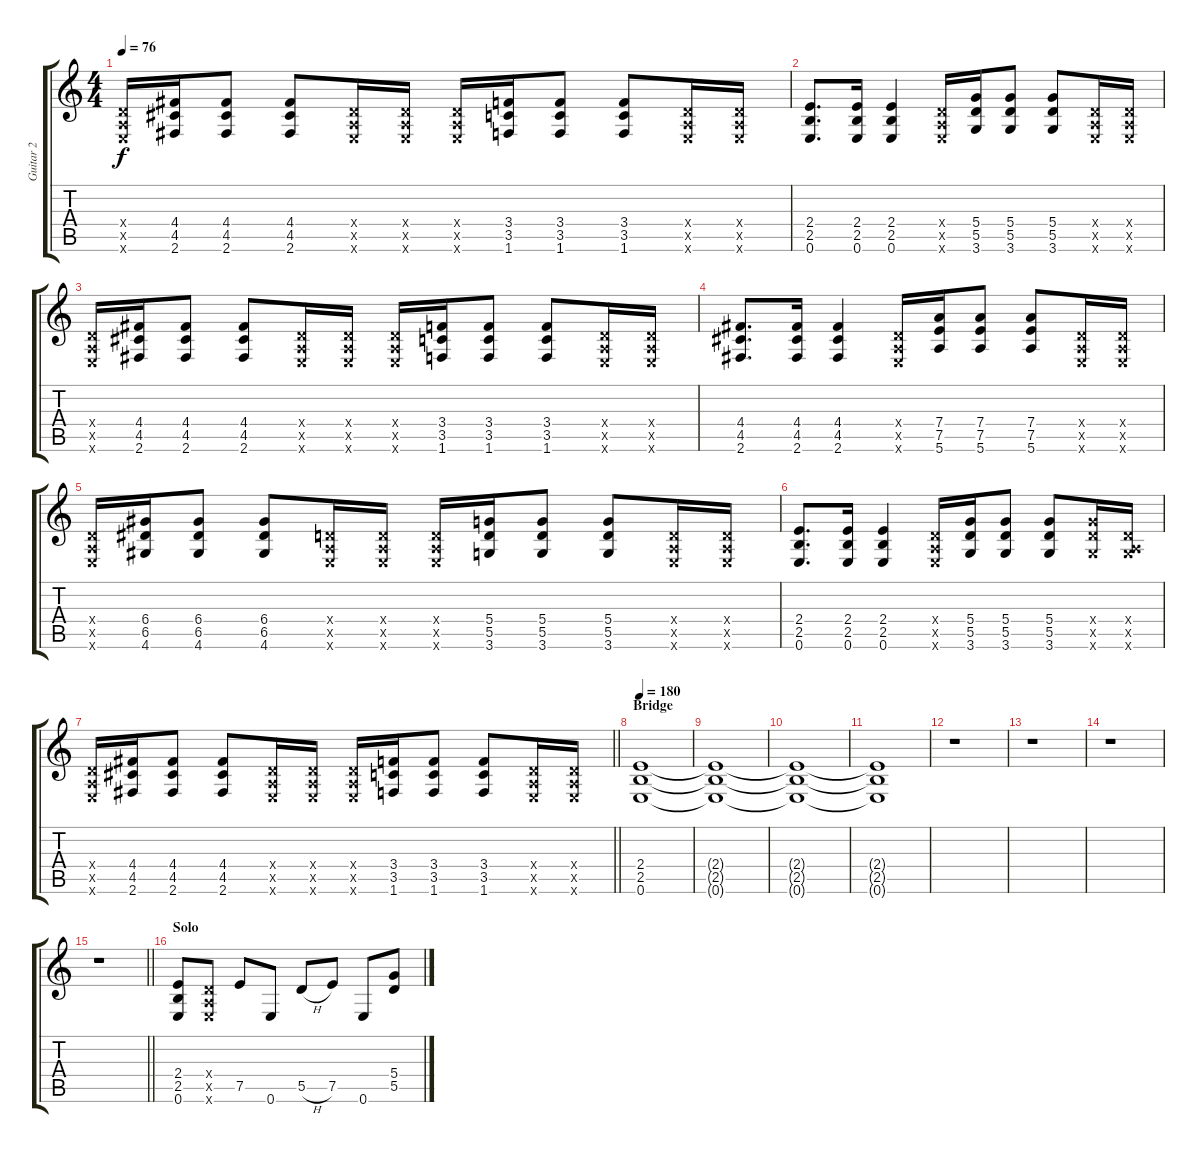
\track ("Guitar 2" "Guitar 2") {instrument distortionguitar}
\staff {score tabs}
\tuning (E4 B3 G3 D3 A2 E2) {hide}
\ts (4 4)
\tempo 76
\clef g2
\ks c
(0.4{x} 0.5{x} 0.6{x}).16{dy f} (4.4 4.5 2.6).16 (4.4 4.5 2.6).8 (4.4 4.5 2.6).8 (0.4{x} 0.5{x} 0.6{x}).16 (0.4{x} 0.5{x} 0.6{x}).16 (0.4{x} 0.5{x} 0.6{x}).16 (3.4 3.5 1.6).16 (3.4 3.5 1.6).8 (3.4 3.5 1.6).8 (0.4{x} 0.5{x} 0.6{x}).16 (0.4{x} 0.5{x} 0.6{x}).16 |
(2.4 2.5 0.6).8{d} (2.4 2.5 0.6).16 (2.4 2.5 0.6).4 (0.4{x} 0.5{x} 0.6{x}).16 (5.4 5.5 3.6).16 (5.4 5.5 3.6).8 (5.4 5.5 3.6).8 (0.4{x} 0.5{x} 0.6{x}).16 (0.4{x} 0.5{x} 0.6{x}).16 |
(0.4{x} 0.5{x} 0.6{x}).16 (4.4 4.5 2.6).16 (4.4 4.5 2.6).8 (4.4 4.5 2.6).8 (0.4{x} 0.5{x} 0.6{x}).16 (0.4{x} 0.5{x} 0.6{x}).16 (0.4{x} 0.5{x} 0.6{x}).16 (3.4 3.5 1.6).16 (3.4 3.5 1.6).8 (3.4 3.5 1.6).8 (0.4{x} 0.5{x} 0.6{x}).16 (0.4{x} 0.5{x} 0.6{x}).16 |
(4.4 4.5 2.6).8{d} (4.4 4.5 2.6).16 (4.4 4.5 2.6).4 (0.4{x} 0.5{x} 0.6{x}).16 (7.4 7.5 5.6).16 (7.4 7.5 5.6).8 (7.4 7.5 5.6).8 (0.4{x} 0.5{x} 0.6{x}).16 (0.4{x} 0.5{x} 0.6{x}).16 |
(0.4{x} 0.5{x} 0.6{x}).16 (6.4 6.5 4.6).16 (6.4 6.5 4.6).8 (6.4 6.5 4.6).8 (0.4{x} 0.5{x} 0.6{x}).16 (0.4{x} 0.5{x} 0.6{x}).16 (0.4{x} 0.5{x} 0.6{x}).16 (5.4 5.5 3.6).16 (5.4 5.5 3.6).8 (5.4 5.5 3.6).8 (0.4{x} 0.5{x} 0.6{x}).16 (0.4{x} 0.5{x} 0.6{x}).16 |
(2.4 2.5 0.6).8{d} (2.4 2.5 0.6).16 (2.4 2.5 0.6).4 (0.4{x} 0.5{x} 0.6{x}).16 (5.4 5.5 3.6).16 (5.4 5.5 3.6).8 (5.4 5.5 3.6).8 (5.4{x} 5.5{x} 3.6{x}).16 (0.4{x} 0.5{x} 3.6{x}).16 |
\barLineRight lightlight
(0.4{x} 0.5{x} 0.6{x}).16 (4.4 4.5 2.6).16 (4.4 4.5 2.6).8 (4.4 4.5 2.6).8 (0.4{x} 0.5{x} 0.6{x}).16 (0.4{x} 0.5{x} 0.6{x}).16 (0.4{x} 0.5{x} 0.6{x}).16 (3.4 3.5 1.6).16 (3.4 3.5 1.6).8 (3.4 3.5 1.6).8 (0.4{x} 0.5{x} 0.6{x}).16 (0.4{x} 0.5{x} 0.6{x}).16 |
\section ("" "Bridge")
\tempo 180
(2.4 2.5 0.6).1 |
(2.4{t} 2.5{t} 0.6{t}).1 |
(2.4{t} 2.5{t} 0.6{t}).1 |
(2.4{t} 2.5{t} 0.6{t}).1 |
r.1 |
r.1 |
r.1 |
\barLineRight lightlight
r.1 |
\section ("" "Solo")
(2.4 2.5 0.6).8 (0.4{x} 0.5{x} 0.6{x}).8 7.5.8 0.6.8 5.5{h}.8 7.5.8 0.6.8 (5.4 5.5).8
